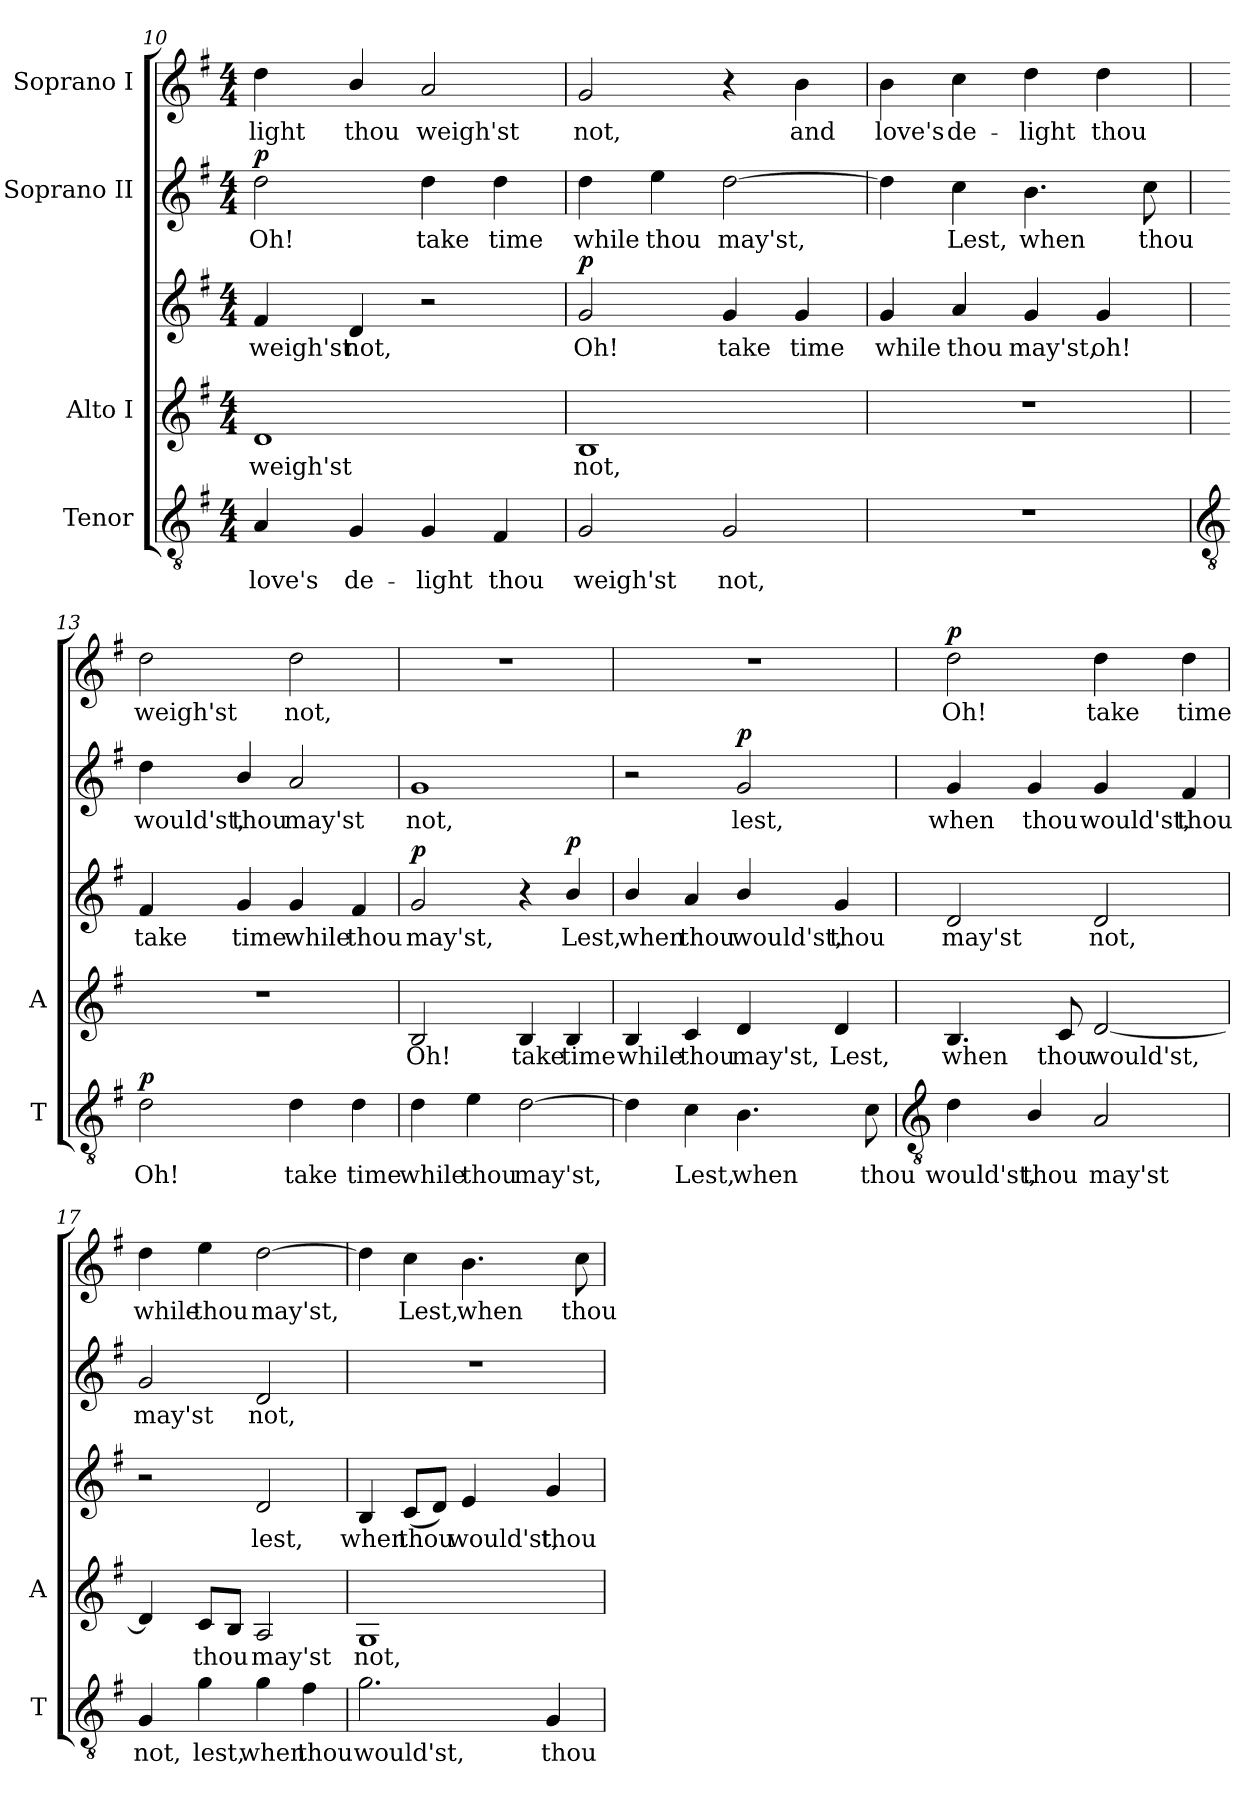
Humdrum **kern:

**kern	**text	**dynam	**kern	**text	**kern	**text	**dynam	**kern	**text	**dynam	**kern	**text	**dynam
*part4	*part4	*part4	*part3	*part3	*part3	*part3	*part3	*part2	*part2	*part2	*part1	*part1	*part1
*staff5	*staff5	*staff5	*staff4	*staff4	*staff3	*staff3	*staff3/4	*staff2	*staff2	*staff2	*staff1	*staff1	*staff1
*I"Tenor	*	*	*I"Alto I	*	*	*	*	*I"Soprano II	*	*	*I"Soprano I	*	*
*I'T	*	*	*I'A	*	*	*	*	*	*	*	*	*	*
*clefGv2	*	*	*clefG2	*	*clefG2	*	*	*clefG2	*	*	*clefG2	*	*
*k[f#]	*	*	*k[f#]	*	*k[f#]	*	*	*k[f#]	*	*	*k[f#]	*	*
*G:	*	*	*G:	*	*G:	*	*	*G:	*	*	*G:	*	*
*M4/4	*	*	*M4/4	*	*M4/4	*	*	*M4/4	*	*	*M4/4	*	*
=10	=10	=10	=10	=10	=10	=10	=10	=10	=10	=10	=10	=10	=10
!	!LO:LY:b	!	!	!LO:LY:b	!	!LO:LY:b	!	!	!LO:LY:b	!LO:DY:b	!	!LO:LY:b	!
4A/	love's	.	1d	weigh'st	4f#	weigh'st	.	2dd	Oh!	p	4dd	-light	.
!	!LO:LY:b	!	!	!	!	!LO:LY:b	!	!	!	!	!	!LO:LY:b	!
4G	de-	.	.	.	4d	not,	.	.	.	.	4b/	thou	.
!	!LO:LY:b	!	!	!	!	!	!	!	!LO:LY:b	!	!	!LO:LY:b	!
4G	-light	.	.	.	2r	.	.	4dd	take	.	2a	weigh'st	.
!	!LO:LY:b	!	!	!	!	!	!	!	!LO:LY:b	!	!	!	!
4F#	thou	.	.	.	.	.	.	4dd	time	.	.	.	.
=11	=11	=11	=11	=11	=11	=11	=11	=11	=11	=11	=11	=11	=11
!	!LO:LY:b	!	!	!LO:LY:b	!	!LO:LY:b	!LO:DY:b	!	!LO:LY:b	!	!	!LO:LY:b	!
2G	weigh'st	.	1B	not,	2g	Oh!	p	4dd	while	.	2g	not,	.
!	!	!	!	!	!	!	!	!	!LO:LY:b	!	!	!	!
.	.	.	.	.	.	.	.	4ee	thou	.	.	.	.
!	!LO:LY:b	!	!	!	!	!LO:LY:b	!	!	!LO:LY:b	!	!	!	!
2G	not,	.	.	.	4g	take	.	[2dd	may'st,	.	4r	.	.
!	!	!	!	!	!	!LO:LY:b	!	!	!	!	!	!LO:LY:b	!
.	.	.	.	.	4g	time	.	.	.	.	4b	and	.
=12	=12	=12	=12	=12	=12	=12	=12	=12	=12	=12	=12	=12	=12
!	!	!	!	!	!	!LO:LY:b	!	!	!	!	!	!LO:LY:b	!
1r	.	.	1r	.	4g	while	.	4dd]	.	.	4b	love's	.
!	!	!	!	!	!	!LO:LY:b	!	!	!LO:LY:b	!	!	!LO:LY:b	!
.	.	.	.	.	4a	thou	.	4cc	Lest,	.	4cc	de-	.
!	!	!	!	!	!	!LO:LY:b	!	!	!LO:LY:b	!	!	!LO:LY:b	!
.	.	.	.	.	4g	may'st,	.	4.b	when	.	4dd	-light	.
!	!	!	!	!	!	!LO:LY:b	!	!	!	!	!	!LO:LY:b	!
.	.	.	.	.	4g	oh!	.	.	.	.	4dd	thou	.
!	!	!	!	!	!	!	!	!	!LO:LY:b	!	!	!	!
.	.	.	.	.	.	.	.	8cc	thou	.	.	.	.
!!LO:LB:g=z
=13	=13	=13	=13	=13	=13	=13	=13	=13	=13	=13	=13	=13	=13
*clefGv2	*	*	*	*	*	*	*	*	*	*	*	*	*
!	!LO:LY:b	!LO:DY:b	!	!	!	!LO:LY:b	!	!	!LO:LY:b	!	!	!LO:LY:b	!
2d	Oh!	p	1r	.	4f#	take	.	4dd	would'st,	.	2dd	weigh'st	.
!	!	!	!	!	!	!LO:LY:b	!	!	!LO:LY:b	!	!	!	!
.	.	.	.	.	4g	time	.	4b/	thou	.	.	.	.
!	!LO:LY:b	!	!	!	!	!LO:LY:b	!	!	!LO:LY:b	!	!	!LO:LY:b	!
4d	take	.	.	.	4g	while	.	2a	may'st	.	2dd	not,	.
!	!LO:LY:b	!	!	!	!	!LO:LY:b	!	!	!	!	!	!	!
4d	time	.	.	.	4f#	thou	.	.	.	.	.	.	.
=14	=14	=14	=14	=14	=14	=14	=14	=14	=14	=14	=14	=14	=14
!	!LO:LY:b	!	!	!LO:LY:b	!	!LO:LY:b	!LO:DY:b=2	!	!LO:LY:b	!	!	!	!
4d	while	.	2B	Oh!	2g	may'st,	p	1g	not,	.	1r	.	.
!	!LO:LY:b	!	!	!	!	!	!	!	!	!	!	!	!
4e	thou	.	.	.	.	.	.	.	.	.	.	.	.
!	!LO:LY:b	!	!	!LO:LY:b	!	!	!	!	!	!	!	!	!
[2d	may'st,	.	4B	take	4r	.	.	.	.	.	.	.	.
!	!	!	!	!LO:LY:b	!	!LO:LY:b	!LO:DY:b	!	!	!	!	!	!
.	.	.	4B	time	4b/	Lest,	p	.	.	.	.	.	.
=15	=15	=15	=15	=15	=15	=15	=15	=15	=15	=15	=15	=15	=15
!	!	!	!	!LO:LY:b	!	!LO:LY:b	!	!	!	!	!	!	!
4d]	.	.	4B	while	4b/	when	.	2r	.	.	1r	.	.
!	!LO:LY:b	!	!	!LO:LY:b	!	!LO:LY:b	!	!	!	!	!	!	!
4c	Lest,	.	4c	thou	4a	thou	.	.	.	.	.	.	.
!	!LO:LY:b	!	!	!LO:LY:b	!	!LO:LY:b	!	!	!LO:LY:b	!LO:DY:b	!	!	!
4.B	when	.	4d	may'st,	4b/	would'st,	.	2g	lest,	p	.	.	.
!	!	!	!	!LO:LY:b	!	!LO:LY:b	!	!	!	!	!	!	!
.	.	.	4d	Lest,	4g	thou	.	.	.	.	.	.	.
!	!LO:LY:b	!	!	!	!	!	!	!	!	!	!	!	!
8c	thou	.	.	.	.	.	.	.	.	.	.	.	.
!!LO:LB:g=z
=16	=16	=16	=16	=16	=16	=16	=16	=16	=16	=16	=16	=16	=16
*clefGv2	*	*	*	*	*	*	*	*	*	*	*	*	*
!	!LO:LY:b	!	!	!LO:LY:b	!	!LO:LY:b	!	!	!LO:LY:b	!	!	!LO:LY:b	!LO:DY:b
4d	would'st,	.	4.B	when	2d	may'st	.	4g	when	.	2dd	Oh!	p
!	!LO:LY:b	!	!	!	!	!	!	!	!LO:LY:b	!	!	!	!
4B/	thou	.	.	.	.	.	.	4g	thou	.	.	.	.
!	!	!	!	!LO:LY:b	!	!	!	!	!	!	!	!	!
.	.	.	8c	thou	.	.	.	.	.	.	.	.	.
!	!LO:LY:b	!	!	!LO:LY:b	!	!LO:LY:b	!	!	!LO:LY:b	!	!	!LO:LY:b	!
2A/	may'st	.	[2d	would'st,	2d	not,	.	4g	would'st,	.	4dd	take	.
!	!	!	!	!	!	!	!	!	!LO:LY:b	!	!	!LO:LY:b	!
.	.	.	.	.	.	.	.	4f#	thou	.	4dd	time	.
=17	=17	=17	=17	=17	=17	=17	=17	=17	=17	=17	=17	=17	=17
!	!LO:LY:b	!	!	!	!	!	!	!	!LO:LY:b	!	!	!LO:LY:b	!
4G	not,	.	4d]	.	2r	.	.	2g	may'st	.	4dd	while	.
!	!LO:LY:b	!	!	!LO:LY:b	!	!	!	!	!	!	!	!LO:LY:b	!
4g	lest,	.	8cL	thou	.	.	.	.	.	.	4ee	thou	.
.	.	.	8BJ	.	.	.	.	.	.	.	.	.	.
!	!LO:LY:b	!	!	!LO:LY:b	!	!LO:LY:b	!	!	!LO:LY:b	!	!	!LO:LY:b	!
4g	when	.	2A	may'st	2d	lest,	.	2d	not,	.	[2dd	may'st,	.
!	!LO:LY:b	!	!	!	!	!	!	!	!	!	!	!	!
4f#	thou	.	.	.	.	.	.	.	.	.	.	.	.
=18	=18	=18	=18	=18	=18	=18	=18	=18	=18	=18	=18	=18	=18
!	!LO:LY:b	!	!	!LO:LY:b	!	!LO:LY:b	!	!	!	!	!	!	!
2.g	would'st,	.	1G	not,	4B	when	.	1r	.	.	4dd]	.	.
!	!	!	!	!	!	!LO:LY:b	!	!	!	!	!	!LO:LY:b	!
.	.	.	.	.	(<8cL	thou	.	.	.	.	4cc	Lest,	.
.	.	.	.	.	8dJ)	.	.	.	.	.	.	.	.
!	!	!	!	!	!	!LO:LY:b	!	!	!	!	!	!LO:LY:b	!
.	.	.	.	.	4e	would'st,	.	.	.	.	4.b	when	.
!	!LO:LY:b	!	!	!	!	!LO:LY:b	!	!	!	!	!	!	!
4G	thou	.	.	.	4g	thou	.	.	.	.	.	.	.
!	!	!	!	!	!	!	!	!	!	!	!	!LO:LY:b	!
.	.	.	.	.	.	.	.	.	.	.	8cc	thou	.
=	=	=	=	=	=	=	=	=	=	=	=	=	=
*-	*-	*-	*-	*-	*-	*-	*-	*-	*-	*-	*-	*-	*-
